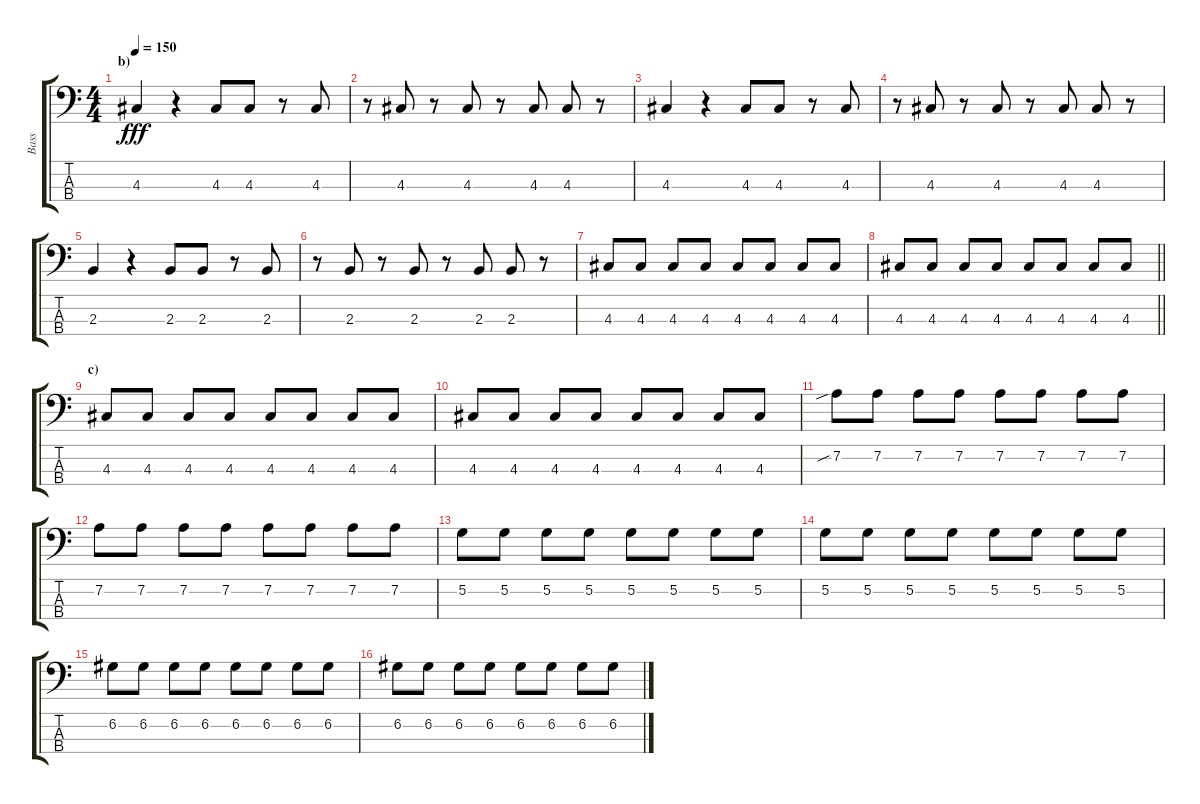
\track ("Bass" "Bass") {instrument electricbassfinger}
\staff {score tabs}
\tuning (G2 D2 A1 E1) {hide}
\ts (4 4)
\section ("" "b)")
\tempo 150
\clef f4
\ks c
4.3.4{dy fff} r.4 4.3.8 4.3.8 r.8 4.3.8 |
r.8 4.3.8 r.8 4.3.8 r.8 4.3.8 4.3.8 r.8 |
4.3.4 r.4 4.3.8 4.3.8 r.8 4.3.8 |
r.8 4.3.8 r.8 4.3.8 r.8 4.3.8 4.3.8 r.8 |
2.3.4 r.4 2.3.8 2.3.8 r.8 2.3.8 |
r.8 2.3.8 r.8 2.3.8 r.8 2.3.8 2.3.8 r.8 |
4.3.8 4.3.8 4.3.8 4.3.8 4.3.8 4.3.8 4.3.8 4.3.8 |
\barLineRight lightlight
4.3.8 4.3.8 4.3.8 4.3.8 4.3.8 4.3.8 4.3.8 4.3.8 |
\section ("" "c)")
4.3.8 4.3.8 4.3.8 4.3.8 4.3.8 4.3.8 4.3.8 4.3.8 |
4.3.8 4.3.8 4.3.8 4.3.8 4.3.8 4.3.8 4.3.8 4.3.8 |
7.2{sib}.8 7.2.8 7.2.8 7.2.8 7.2.8 7.2.8 7.2.8 7.2.8 |
7.2.8 7.2.8 7.2.8 7.2.8 7.2.8 7.2.8 7.2.8 7.2.8 |
5.2.8 5.2.8 5.2.8 5.2.8 5.2.8 5.2.8 5.2.8 5.2.8 |
5.2.8 5.2.8 5.2.8 5.2.8 5.2.8 5.2.8 5.2.8 5.2.8 |
6.2.8 6.2.8 6.2.8 6.2.8 6.2.8 6.2.8 6.2.8 6.2.8 |
6.2.8 6.2.8 6.2.8 6.2.8 6.2.8 6.2.8 6.2.8 6.2.8
